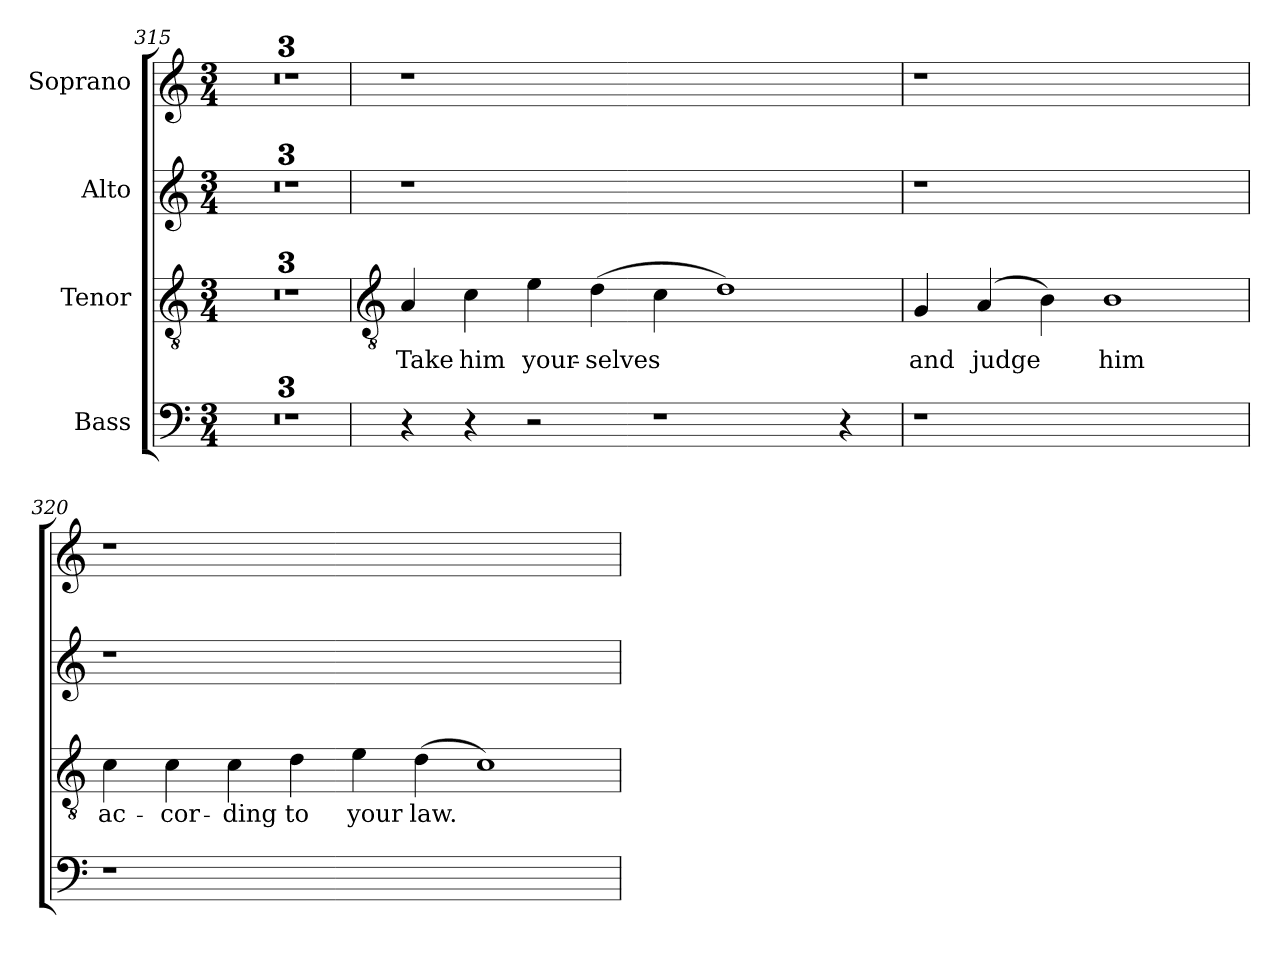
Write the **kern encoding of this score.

**kern	**kern	**text	**kern	**kern
*part4	*part3	*part3	*part2	*part1
*staff4	*staff3	*staff3	*staff2	*staff1
*I"Bass	*I"Tenor	*	*I"Alto	*I"Soprano
*clefF4	*clefGv2	*	*clefG2	*clefG2
*	*ITrd7c12	*	*	*
*k[]	*k[]	*	*k[]	*k[]
*C:	*C:	*	*C:	*C:
*M3/4	*M3/4	*	*M3/4	*M3/4
=315	=315	=315	=315	=315
!LO:N:vis=1	!LO:N:vis=1	!	!LO:N:vis=1	!LO:N:vis=1
2.r	2.r	.	2.r	2.r
=316	=316	=316	=316	=316
!LO:N:vis=1	!LO:N:vis=1	!	!LO:N:vis=1	!LO:N:vis=1
2.r	2.r	.	2.r	2.r
!!LO:LB:g=z
=317	=317	=317	=317	=317
!LO:N:vis=1	!LO:N:vis=1	!	!LO:N:vis=1	!LO:N:vis=1
2.r	2.r	.	2.r	2.r
=318	=318	=318	=318	=318
*	*clefGv2	*	*	*
!	!	!LO:LY:b:color=#000000	!LO:N:vis=1	!LO:N:vis=1
4r	4AAi/	Take	2.r	2.r
!	!	!LO:LY:b:color=#000000	!	!
4r	4Ci\	him	.	.
!	!	!LO:LY:b:color=#000000	!	!
2r	4Ei\	your-	.	.
!	!	!LO:LY:b:color=#000000	!	!
.	(4Di\	-selves	1.ryy	1.ryy
1r	4Ci\	.	.	.
.	1Di)	.	.	.
4r	.	.	.	.
=319	=319	=319	=319	=319
!LO:N:vis=1	!	!	!	!
!	!	!LO:LY:b:color=#000000	!LO:N:vis=1	!LO:N:vis=1
2.r	4GGi/	and	2.r	2.r
!	!	!LO:LY:b:color=#000000	!	!
.	(4AAi/	judge	.	.
.	4BBi\)	.	.	.
!	!	!LO:LY:b:color=#000000	!	!
1ryy	1BBi	him	1ryy	1ryy
=320	=320	=320	=320	=320
!LO:N:vis=1	!	!	!	!
!	!	!LO:LY:b:color=#000000	!LO:N:vis=1	!LO:N:vis=1
2.r	4Ci\	ac-	2.r	2.r
!	!	!LO:LY:b:color=#000000	!	!
.	4Ci\	-cor-	.	.
!	!	!LO:LY:b:color=#000000	!	!
.	4Ci\	-ding	.	.
!	!	!LO:LY:b:color=#000000	!	!
1..ryy	4Di\	to	1..ryy	1..ryy
!	!	!LO:LY:b:color=#000000	!	!
.	4Ei\	your	.	.
!	!	!LO:LY:b:color=#000000	!	!
.	(4Di\	law.	.	.
.	1Ci)	.	.	.
=	=	=	=	=
*-	*-	*-	*-	*-
